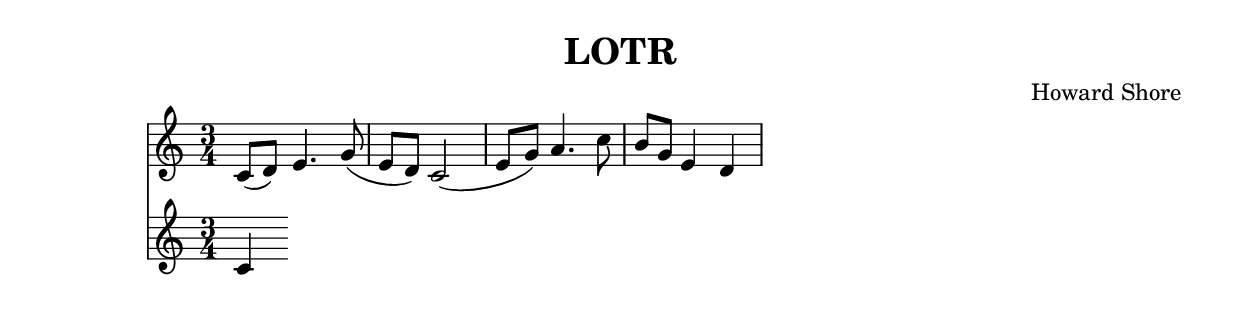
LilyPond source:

\header {
  title = "LOTR"
  composer = "Howard Shore"
}

\score {
  \relative c' {
  <<
    \time 3/4
    {(c8 d8) e4. g8 (e8 d8) 
    c2 (e8 g8) a4. c8 b8 g e4 d}
    {c}     
  >>
  }

  \layout {}
  \midi {}
}